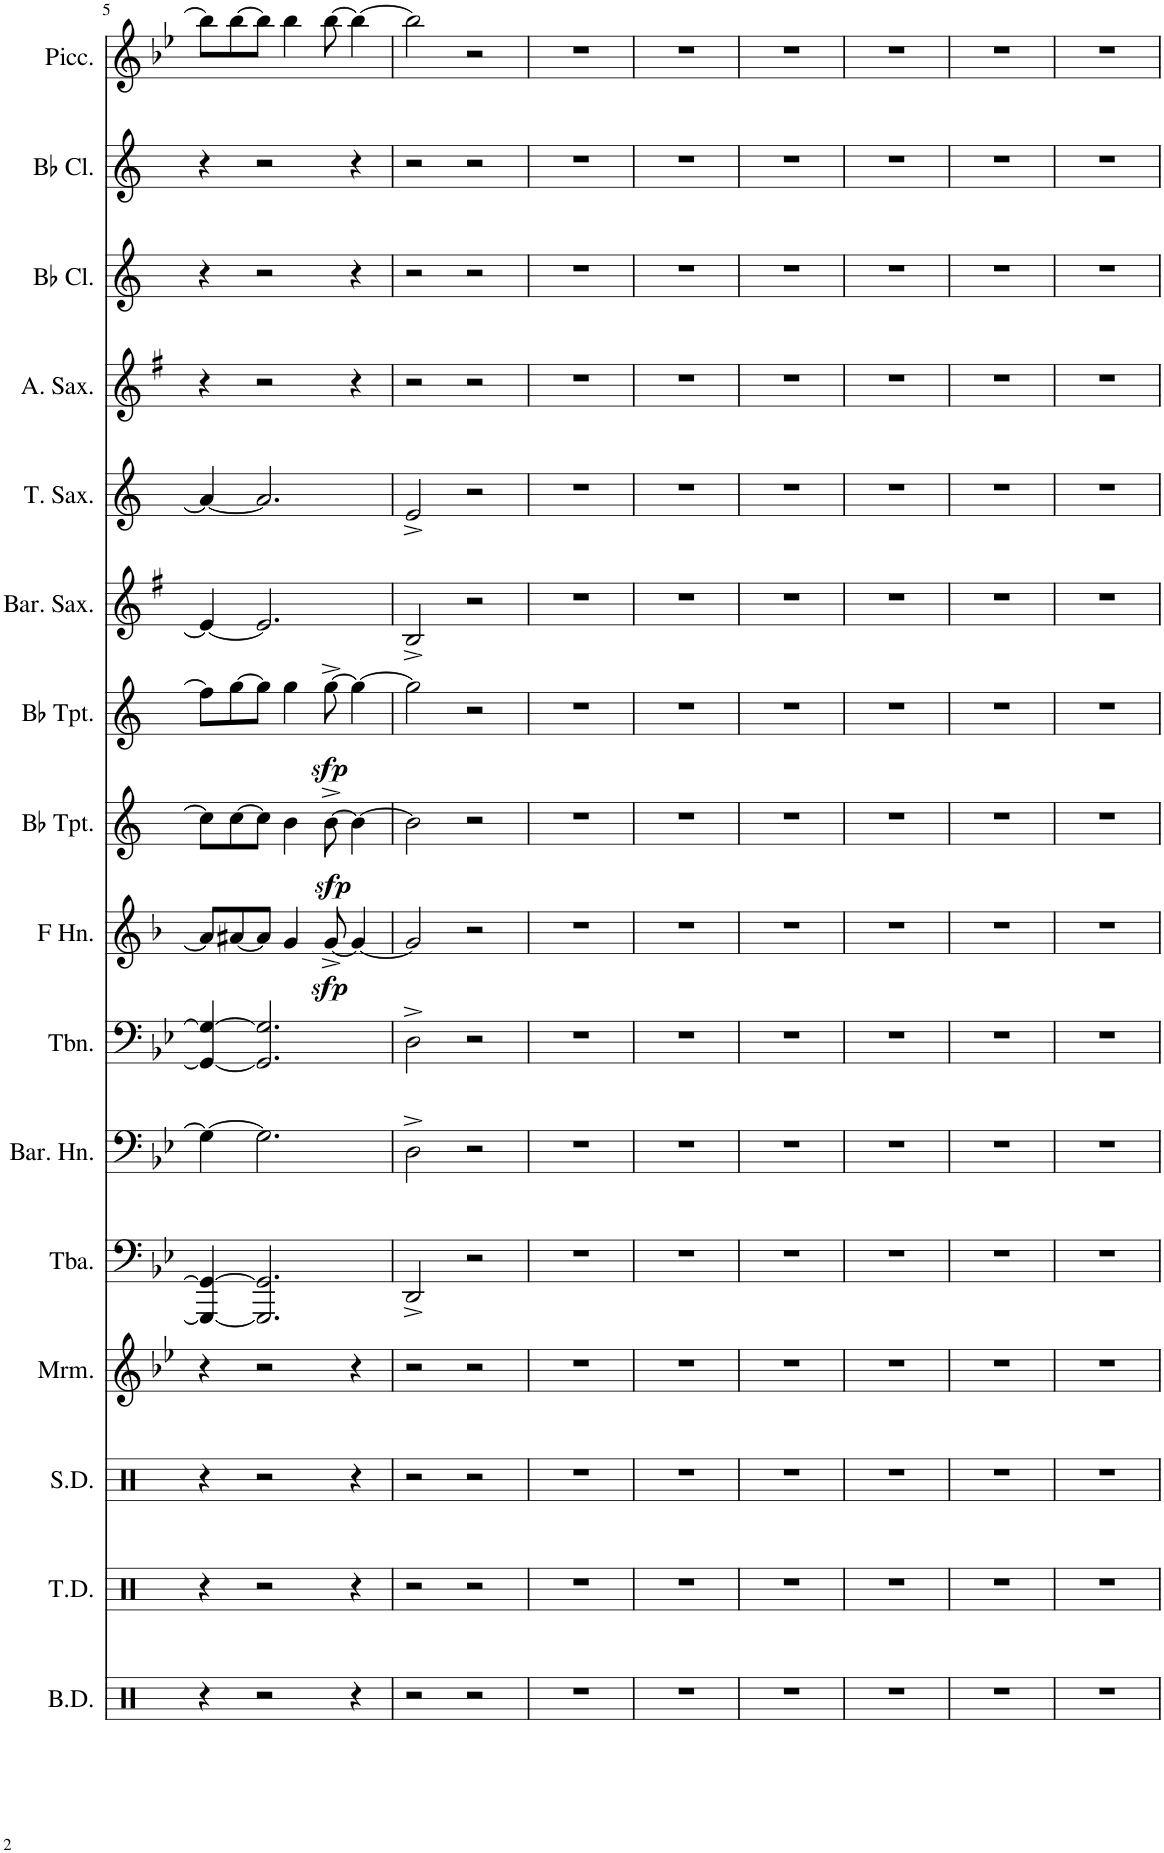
**kern	**kern	**kern	**kern	**kern	**kern	**kern	**kern	**dynam	**kern	**dynam	**kern	**dynam	**kern	**kern	**kern	**kern	**kern	**kern
*part16	*part15	*part14	*part13	*part12	*part11	*part10	*part9	*part9	*part8	*part8	*part7	*part7	*part6	*part5	*part4	*part3	*part2	*part1
*staff16	*staff15	*staff14	*staff13	*staff12	*staff11	*staff10	*staff9	*staff9	*staff8	*staff8	*staff7	*staff7	*staff6	*staff5	*staff4	*staff3	*staff2	*staff1
*I"Bass Drums	*I"Tenor Drums	*I"Snare Drum	*I"Marimba	*I"Tuba	*I"Baritone Horn	*I"Trombone	*I"Horn in F	*	*I"Bb Trumpet	*	*I"Bb Trumpet	*	*I"Baritone Saxophone	*I"Tenor Saxophone	*I"Alto Saxophone	*I"Bb Clarinet	*I"Bb Clarinet	*I"Piccolo
*I'B.D.	*I'T.D.	*I'S.D.	*I'Mrm.	*I'Tba.	*I'Bar. Hn.	*I'Tbn.	*	*	*I'Bb Tpt.	*	*I'Bb Tpt.	*	*I'Bar. Sax.	*I'T. Sax.	*I'A. Sax.	*I'Bb Cl.	*I'Bb Cl.	*I'Picc.
!!LO:PB:g=z
*clefX	*clefX	*clefX	*clefG2	*clefF4	*clefF4	*clefF4	*clefG2	*	*clefG2	*	*clefG2	*	*clefG2	*clefG2	*clefG2	*clefG2	*clefG2	*clefG2
*	*	*	*	*	*Trd4c7	*	*Trd4c7	*	*Trd1c2	*	*Trd1c2	*	*Trd12c21	*Trd8c14	*Trd5c9	*Trd1c2	*Trd1c2	*Trd-7c-12
*k[]	*k[]	*k[]	*k[b-e-]	*k[b-e-]	*k[b-e-]	*k[b-e-]	*k[b-]	*	*k[]	*	*k[]	*	*k[f#]	*k[]	*k[f#]	*k[]	*k[]	*k[b-e-]
*M4/4	*M4/4	*M4/4	*M4/4	*M4/4	*M4/4	*M4/4	*M4/4	*	*M4/4	*	*M4/4	*	*M4/4	*M4/4	*M4/4	*M4/4	*M4/4	*M4/4
=5	=5	=5	=5	=5	=5	=5	=5	=5	=5	=5	=5	=5	=5	=5	=5	=5	=5	=5
4r	4r	4r	4r	4GGG/_ 4GG/_	4G\_	4GG/_ 4G/_	8a/L]	.	8cc\L]	.	8ff\L]	.	4e/_	4a/_	4r	4r	4r	8bb-\L]
.	.	.	.	.	.	.	[8a#X/	.	[8cc\	.	[8gg\	.	.	.	.	.	.	[8bb-\
2r	2r	2r	2r	2.GGG/] 2.GG/]	2.G\]	2.GG/] 2.G/]	8a#/J]	.	8cc\J]	.	8gg\J]	.	2.e/]	2.a/]	2r	2r	2r	8bb-\J]
.	.	.	.	.	.	.	4g/	.	4b\	.	4gg\	.	.	.	.	.	.	4bb-\
!	!	!	!	!	!	!	!	!LO:DY:b	!	!LO:DY:b	!	!LO:DY:b	!	!	!	!	!	!
.	.	.	.	.	.	.	[8g^/	sfp	[8b^\	sfp	[8gg^\	sfp	.	.	.	.	.	[8bb-\
4r	4r	4r	4r	.	.	.	4g/_	.	4b\_	.	4gg\_	.	.	.	4r	4r	4r	4bb-\_
=6	=6	=6	=6	=6	=6	=6	=6	=6	=6	=6	=6	=6	=6	=6	=6	=6	=6	=6
2r	2r	2r	2r	2DD^/	2D^\	2D^\	2g/]	.	2b\]	.	2gg\]	.	2B^/	2e^/	2r	2r	2r	2bb-\]
2r	2r	2r	2r	2r	2r	2r	2r	.	2r	.	2r	.	2r	2r	2r	2r	2r	2r
=7	=7	=7	=7	=7	=7	=7	=7	=7	=7	=7	=7	=7	=7	=7	=7	=7	=7	=7
1r	1r	1r	1r	1r	1r	1r	1r	.	1r	.	1r	.	1r	1r	1r	1r	1r	1r
=8	=8	=8	=8	=8	=8	=8	=8	=8	=8	=8	=8	=8	=8	=8	=8	=8	=8	=8
1r	1r	1r	1r	1r	1r	1r	1r	.	1r	.	1r	.	1r	1r	1r	1r	1r	1r
=9	=9	=9	=9	=9	=9	=9	=9	=9	=9	=9	=9	=9	=9	=9	=9	=9	=9	=9
1r	1r	1r	1r	1r	1r	1r	1r	.	1r	.	1r	.	1r	1r	1r	1r	1r	1r
=10	=10	=10	=10	=10	=10	=10	=10	=10	=10	=10	=10	=10	=10	=10	=10	=10	=10	=10
1r	1r	1r	1r	1r	1r	1r	1r	.	1r	.	1r	.	1r	1r	1r	1r	1r	1r
=11	=11	=11	=11	=11	=11	=11	=11	=11	=11	=11	=11	=11	=11	=11	=11	=11	=11	=11
1r	1r	1r	1r	1r	1r	1r	1r	.	1r	.	1r	.	1r	1r	1r	1r	1r	1r
=12	=12	=12	=12	=12	=12	=12	=12	=12	=12	=12	=12	=12	=12	=12	=12	=12	=12	=12
1r	1r	1r	1r	1r	1r	1r	1r	.	1r	.	1r	.	1r	1r	1r	1r	1r	1r
=	=	=	=	=	=	=	=	=	=	=	=	=	=	=	=	=	=	=
*-	*-	*-	*-	*-	*-	*-	*-	*-	*-	*-	*-	*-	*-	*-	*-	*-	*-	*-
